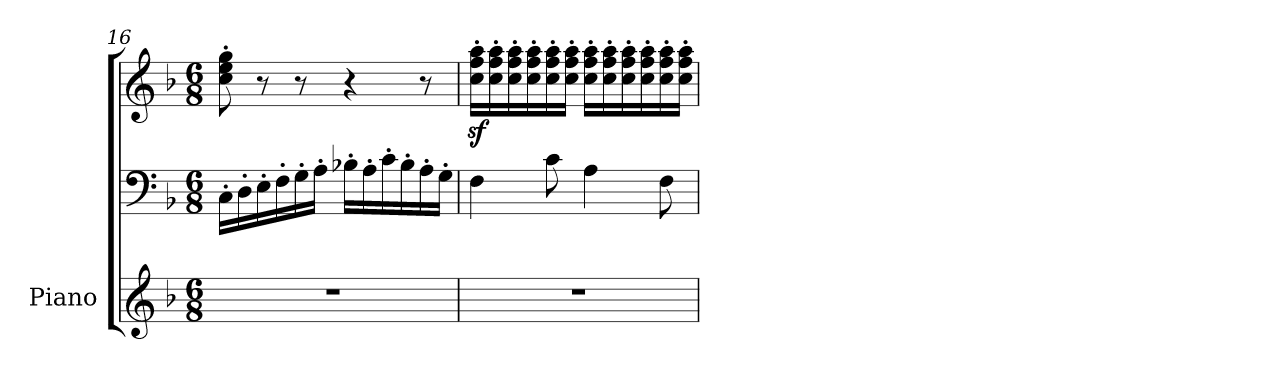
**kern	**kern	**kern
*part1	*part1	*part1
*staff3	*staff2	*staff1
*I"Piano	*	*
*I'Pno	*	*
*clefG2	*clefF4	*clefG2
*k[b-]	*k[b-]	*k[b-]
*M6/8	*M6/8	*M6/8
=16	=16	=16
2.r	16C'\LL	8cc\' 8ee\' 8gg\'
.	16D'\	.
.	16E'\	8r
.	16F'\	.
.	16G'\	8r
.	16A'\JJ	.
.	16B-X'\LL	4r
.	16A'\	.
.	16c'\	.
.	16B-'\	.
.	16A'\	8r
.	16G'\JJ	.
!!LO:LB:g=z
=17	=17	=17
2.r	4F\	16cc\z<' 16ff\z<' 16aa\z<'LL
.	.	16cc\' 16ff\' 16aa\'
.	.	16cc\' 16ff\' 16aa\'
.	.	16cc\' 16ff\' 16aa\'
.	8c\	16cc\' 16ff\' 16aa\'
.	.	16cc\' 16ff\' 16aa\'JJ
.	4A\	16cc\' 16ff\' 16aa\'LL
.	.	16cc\' 16ff\' 16aa\'
.	.	16cc\' 16ff\' 16aa\'
.	.	16cc\' 16ff\' 16aa\'
.	8F\	16cc\' 16ff\' 16aa\'
.	.	16cc\' 16ff\' 16aa\'JJ
=	=	=
*-	*-	*-
